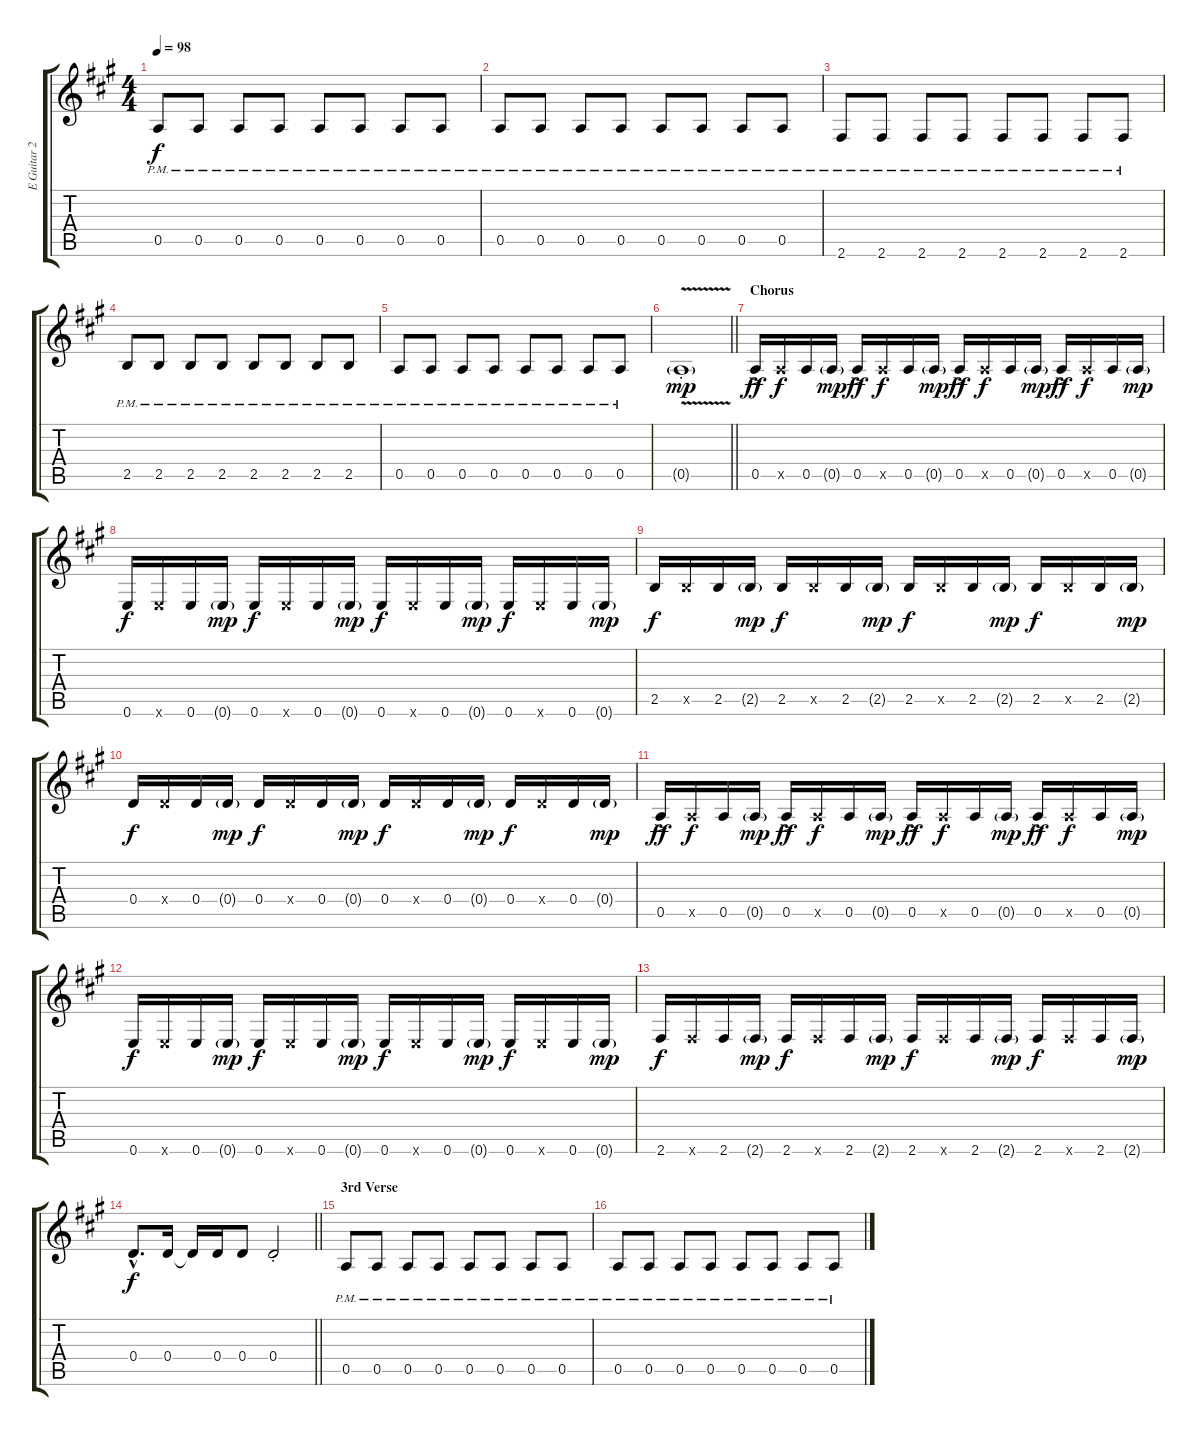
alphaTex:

\track ("E Guitar 2" "E Guitar 2") {instrument overdrivenguitar}
\staff {score tabs}
\tuning (E4 B3 G3 D3 A2 E2) {hide}
\ts (4 4)
\tempo 98
\clef g2
\ks a
0.5{pm}.8{dy f} 0.5{pm}.8 0.5{pm}.8 0.5{pm}.8 0.5{pm}.8 0.5{pm}.8 0.5{pm}.8 0.5{pm}.8 |
0.5{pm}.8 0.5{pm}.8 0.5{pm}.8 0.5{pm}.8 0.5{pm}.8 0.5{pm}.8 0.5{pm}.8 0.5{pm}.8 |
2.6{pm}.8 2.6{pm}.8 2.6{pm}.8 2.6{pm}.8 2.6{pm}.8 2.6{pm}.8 2.6{pm}.8 2.6{pm}.8 |
2.5{pm}.8 2.5{pm}.8 2.5{pm}.8 2.5{pm}.8 2.5{pm}.8 2.5{pm}.8 2.5{pm}.8 2.5{pm}.8 |
0.5{pm}.8 0.5{pm}.8 0.5{pm}.8 0.5{pm}.8 0.5{pm}.8 0.5{pm}.8 0.5{pm}.8 0.5{pm}.8 |
\barLineRight lightlight
0.5{v g st}.1{dy mp} |
\section ("" "Chorus")
0.5{ac}.16{dy ff} 0.5{x}.16{dy f} 0.5.16 0.5{g}.16{dy mp} 0.5{ac}.16{dy ff} 0.5{x}.16{dy f} 0.5.16 0.5{g}.16{dy mp} 0.5{ac}.16{dy ff} 0.5{x}.16{dy f} 0.5.16 0.5{g}.16{dy mp} 0.5{ac}.16{dy ff} 0.5{x}.16{dy f} 0.5.16 0.5{g}.16{dy mp} |
0.6.16{dy f} 0.6{x}.16 0.6.16 0.6{g}.16{dy mp} 0.6.16{dy f} 0.6{x}.16 0.6.16 0.6{g}.16{dy mp} 0.6.16{dy f} 0.6{x}.16 0.6.16 0.6{g}.16{dy mp} 0.6.16{dy f} 0.6{x}.16 0.6.16 0.6{g}.16{dy mp} |
2.5.16{dy f} 2.5{x}.16 2.5.16 2.5{g}.16{dy mp} 2.5.16{dy f} 2.5{x}.16 2.5.16 2.5{g}.16{dy mp} 2.5.16{dy f} 2.5{x}.16 2.5.16 2.5{g}.16{dy mp} 2.5.16{dy f} 2.5{x}.16 2.5.16 2.5{g}.16{dy mp} |
0.4.16{dy f} 0.4{x}.16 0.4.16 0.4{g}.16{dy mp} 0.4.16{dy f} 0.4{x}.16 0.4.16 0.4{g}.16{dy mp} 0.4.16{dy f} 0.4{x}.16 0.4.16 0.4{g}.16{dy mp} 0.4.16{dy f} 0.4{x}.16 0.4.16 0.4{g}.16{dy mp} |
0.5{ac}.16{dy ff} 0.5{x}.16{dy f} 0.5.16 0.5{g}.16{dy mp} 0.5{ac}.16{dy ff} 0.5{x}.16{dy f} 0.5.16 0.5{g}.16{dy mp} 0.5{ac}.16{dy ff} 0.5{x}.16{dy f} 0.5.16 0.5{g}.16{dy mp} 0.5{ac}.16{dy ff} 0.5{x}.16{dy f} 0.5.16 0.5{g}.16{dy mp} |
0.6.16{dy f} 0.6{x}.16 0.6.16 0.6{g}.16{dy mp} 0.6.16{dy f} 0.6{x}.16 0.6.16 0.6{g}.16{dy mp} 0.6.16{dy f} 0.6{x}.16 0.6.16 0.6{g}.16{dy mp} 0.6.16{dy f} 0.6{x}.16 0.6.16 0.6{g}.16{dy mp} |
2.6.16{dy f} 2.6{x}.16 2.6.16 2.6{g}.16{dy mp} 2.6.16{dy f} 2.6{x}.16 2.6.16 2.6{g}.16{dy mp} 2.6.16{dy f} 2.6{x}.16 2.6.16 2.6{g}.16{dy mp} 2.6.16{dy f} 2.6{x}.16 2.6.16 2.6{g}.16{dy mp} |
\barLineRight lightlight
0.4{hac}.8{d dy f} 0.4.16 0.4{t}.16 0.4.16 0.4.8 0.4{st}.2 |
\section ("" "3rd Verse")
0.5{pm}.8 0.5{pm}.8 0.5{pm}.8 0.5{pm}.8 0.5{pm}.8 0.5{pm}.8 0.5{pm}.8 0.5{pm}.8 |
0.5{pm}.8 0.5{pm}.8 0.5{pm}.8 0.5{pm}.8 0.5{pm}.8 0.5{pm}.8 0.5{pm}.8 0.5{pm}.8
